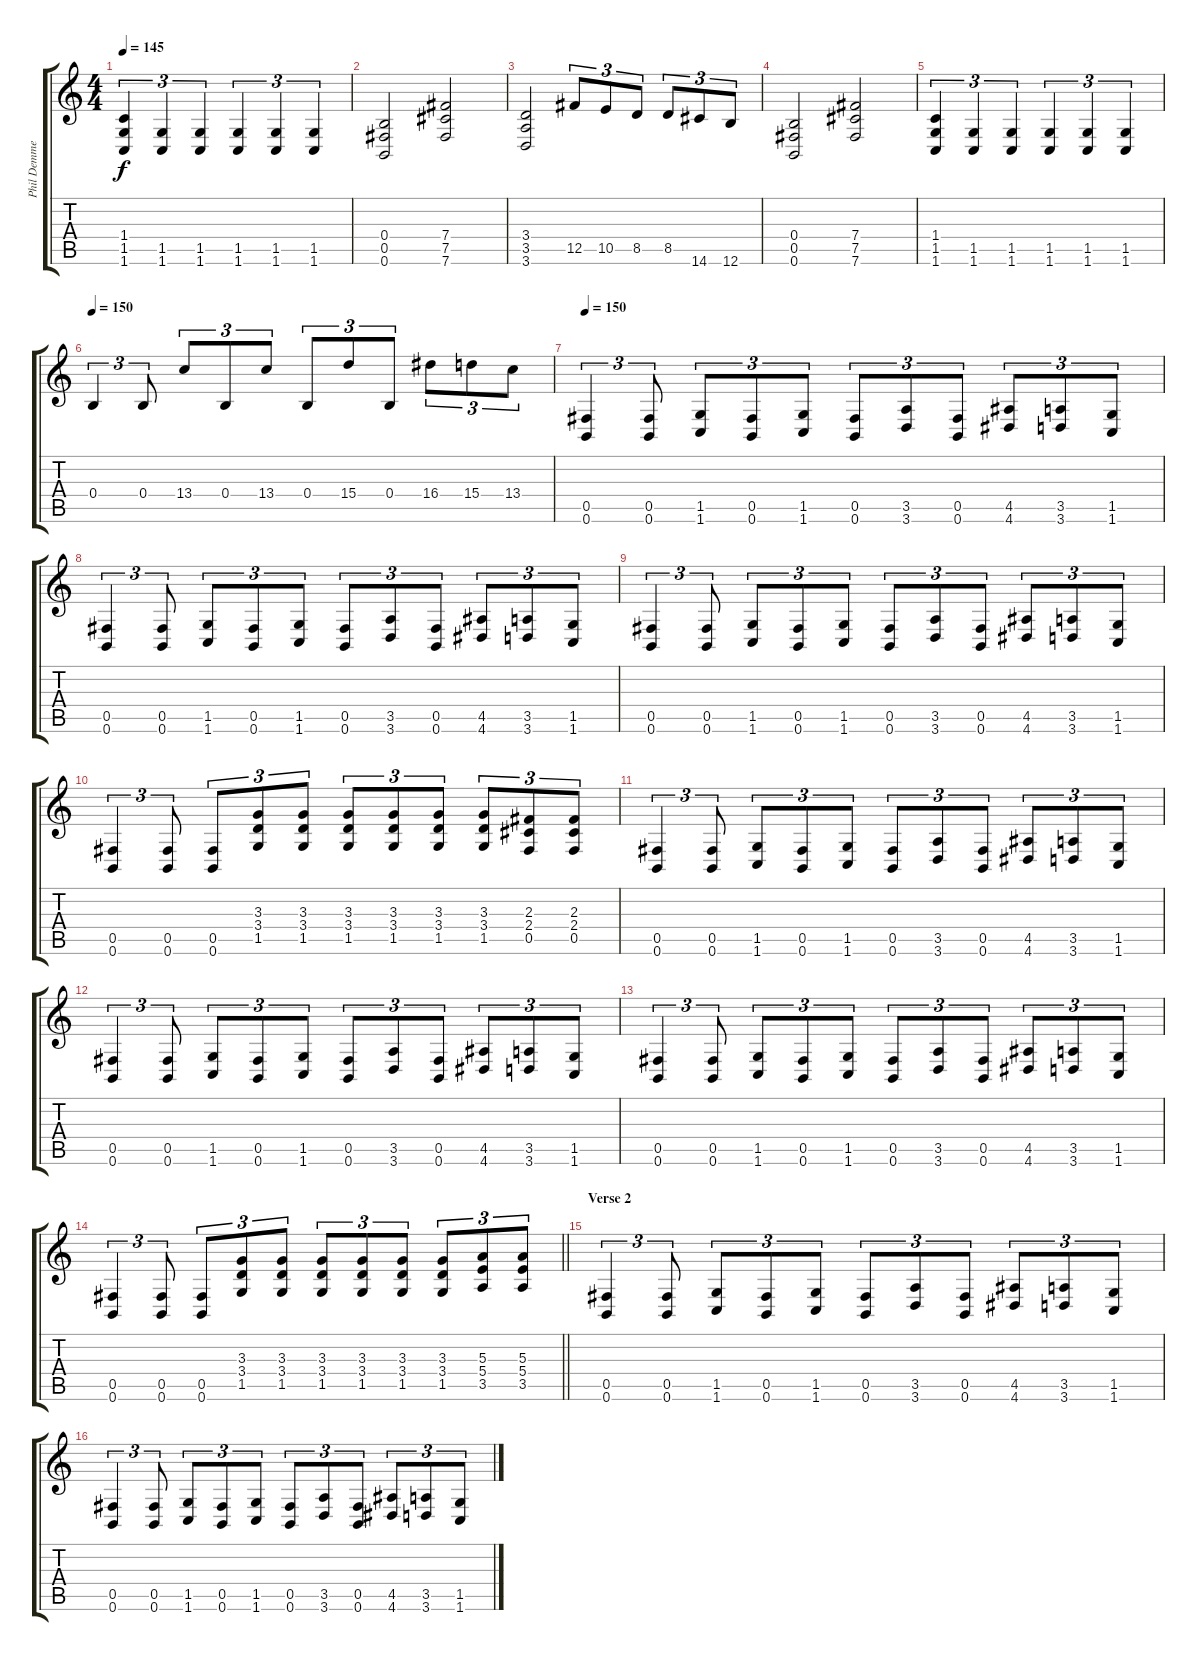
\track ("Phil Demmel" "Phil Demme") {instrument distortionguitar}
\staff {score tabs}
\tuning (Db4 Ab3 E3 B2 Gb2 B1) {hide}
\ts (4 4)
\tempo 145
\clef g2
\ks c
(1.4 1.5 1.6).4{tu (3 2) dy f} (1.5 1.6).4{tu (3 2)} (1.5 1.6).4{tu (3 2)} (1.5 1.6).4{tu (3 2)} (1.5 1.6).4{tu (3 2)} (1.5 1.6).4{tu (3 2)} |
(0.4 0.5 0.6).2 (7.4 7.5 7.6).2 |
(3.4 3.5 3.6).2 12.5.8{tu (3 2)} 10.5.8{tu (3 2)} 8.5.8{tu (3 2)} 8.5.8{tu (3 2)} 14.6.8{tu (3 2)} 12.6.8{tu (3 2)} |
(0.4 0.5 0.6).2 (7.4 7.5 7.6).2 |
(1.4 1.5 1.6).4{tu (3 2)} (1.5 1.6).4{tu (3 2)} (1.5 1.6).4{tu (3 2)} (1.5 1.6).4{tu (3 2)} (1.5 1.6).4{tu (3 2)} (1.5 1.6).4{tu (3 2)} |
\tempo 150
0.4.4{tu (3 2)} 0.4.8{tu (3 2)} 13.4.8{tu (3 2)} 0.4.8{tu (3 2)} 13.4.8{tu (3 2)} 0.4.8{tu (3 2)} 15.4.8{tu (3 2)} 0.4.8{tu (3 2)} 16.4.8{tu (3 2)} 15.4.8{tu (3 2)} 13.4.8{tu (3 2)} |
\tempo 150
(0.5 0.6).4{tu (3 2)} (0.5 0.6).8{tu (3 2)} (1.5 1.6).8{tu (3 2)} (0.5 0.6).8{tu (3 2)} (1.5 1.6).8{tu (3 2)} (0.5 0.6).8{tu (3 2)} (3.5 3.6).8{tu (3 2)} (0.5 0.6).8{tu (3 2)} (4.5 4.6).8{tu (3 2)} (3.5 3.6).8{tu (3 2)} (1.5 1.6).8{tu (3 2)} |
(0.5 0.6).4{tu (3 2)} (0.5 0.6).8{tu (3 2)} (1.5 1.6).8{tu (3 2)} (0.5 0.6).8{tu (3 2)} (1.5 1.6).8{tu (3 2)} (0.5 0.6).8{tu (3 2)} (3.5 3.6).8{tu (3 2)} (0.5 0.6).8{tu (3 2)} (4.5 4.6).8{tu (3 2)} (3.5 3.6).8{tu (3 2)} (1.5 1.6).8{tu (3 2)} |
(0.5 0.6).4{tu (3 2)} (0.5 0.6).8{tu (3 2)} (1.5 1.6).8{tu (3 2)} (0.5 0.6).8{tu (3 2)} (1.5 1.6).8{tu (3 2)} (0.5 0.6).8{tu (3 2)} (3.5 3.6).8{tu (3 2)} (0.5 0.6).8{tu (3 2)} (4.5 4.6).8{tu (3 2)} (3.5 3.6).8{tu (3 2)} (1.5 1.6).8{tu (3 2)} |
(0.5 0.6).4{tu (3 2)} (0.5 0.6).8{tu (3 2)} (0.5 0.6).8{tu (3 2)} (3.3 3.4 1.5).8{tu (3 2)} (3.3 3.4 1.5).8{tu (3 2)} (3.3 3.4 1.5).8{tu (3 2)} (3.3 3.4 1.5).8{tu (3 2)} (3.3 3.4 1.5).8{tu (3 2)} (3.3 3.4 1.5).8{tu (3 2)} (2.3 2.4 0.5).8{tu (3 2)} (2.3 2.4 0.5).8{tu (3 2)} |
(0.5 0.6).4{tu (3 2)} (0.5 0.6).8{tu (3 2)} (1.5 1.6).8{tu (3 2)} (0.5 0.6).8{tu (3 2)} (1.5 1.6).8{tu (3 2)} (0.5 0.6).8{tu (3 2)} (3.5 3.6).8{tu (3 2)} (0.5 0.6).8{tu (3 2)} (4.5 4.6).8{tu (3 2)} (3.5 3.6).8{tu (3 2)} (1.5 1.6).8{tu (3 2)} |
(0.5 0.6).4{tu (3 2)} (0.5 0.6).8{tu (3 2)} (1.5 1.6).8{tu (3 2)} (0.5 0.6).8{tu (3 2)} (1.5 1.6).8{tu (3 2)} (0.5 0.6).8{tu (3 2)} (3.5 3.6).8{tu (3 2)} (0.5 0.6).8{tu (3 2)} (4.5 4.6).8{tu (3 2)} (3.5 3.6).8{tu (3 2)} (1.5 1.6).8{tu (3 2)} |
(0.5 0.6).4{tu (3 2)} (0.5 0.6).8{tu (3 2)} (1.5 1.6).8{tu (3 2)} (0.5 0.6).8{tu (3 2)} (1.5 1.6).8{tu (3 2)} (0.5 0.6).8{tu (3 2)} (3.5 3.6).8{tu (3 2)} (0.5 0.6).8{tu (3 2)} (4.5 4.6).8{tu (3 2)} (3.5 3.6).8{tu (3 2)} (1.5 1.6).8{tu (3 2)} |
\barLineRight lightlight
(0.5 0.6).4{tu (3 2)} (0.5 0.6).8{tu (3 2)} (0.5 0.6).8{tu (3 2)} (3.3 3.4 1.5).8{tu (3 2)} (3.3 3.4 1.5).8{tu (3 2)} (3.3 3.4 1.5).8{tu (3 2)} (3.3 3.4 1.5).8{tu (3 2)} (3.3 3.4 1.5).8{tu (3 2)} (3.3 3.4 1.5).8{tu (3 2)} (5.3 5.4 3.5).8{tu (3 2)} (5.3 5.4 3.5).8{tu (3 2)} |
\section ("" "Verse 2")
(0.5 0.6).4{tu (3 2)} (0.5 0.6).8{tu (3 2)} (1.5 1.6).8{tu (3 2)} (0.5 0.6).8{tu (3 2)} (1.5 1.6).8{tu (3 2)} (0.5 0.6).8{tu (3 2)} (3.5 3.6).8{tu (3 2)} (0.5 0.6).8{tu (3 2)} (4.5 4.6).8{tu (3 2)} (3.5 3.6).8{tu (3 2)} (1.5 1.6).8{tu (3 2)} |
(0.5 0.6).4{tu (3 2)} (0.5 0.6).8{tu (3 2)} (1.5 1.6).8{tu (3 2)} (0.5 0.6).8{tu (3 2)} (1.5 1.6).8{tu (3 2)} (0.5 0.6).8{tu (3 2)} (3.5 3.6).8{tu (3 2)} (0.5 0.6).8{tu (3 2)} (4.5 4.6).8{tu (3 2)} (3.5 3.6).8{tu (3 2)} (1.5 1.6).8{tu (3 2)}
